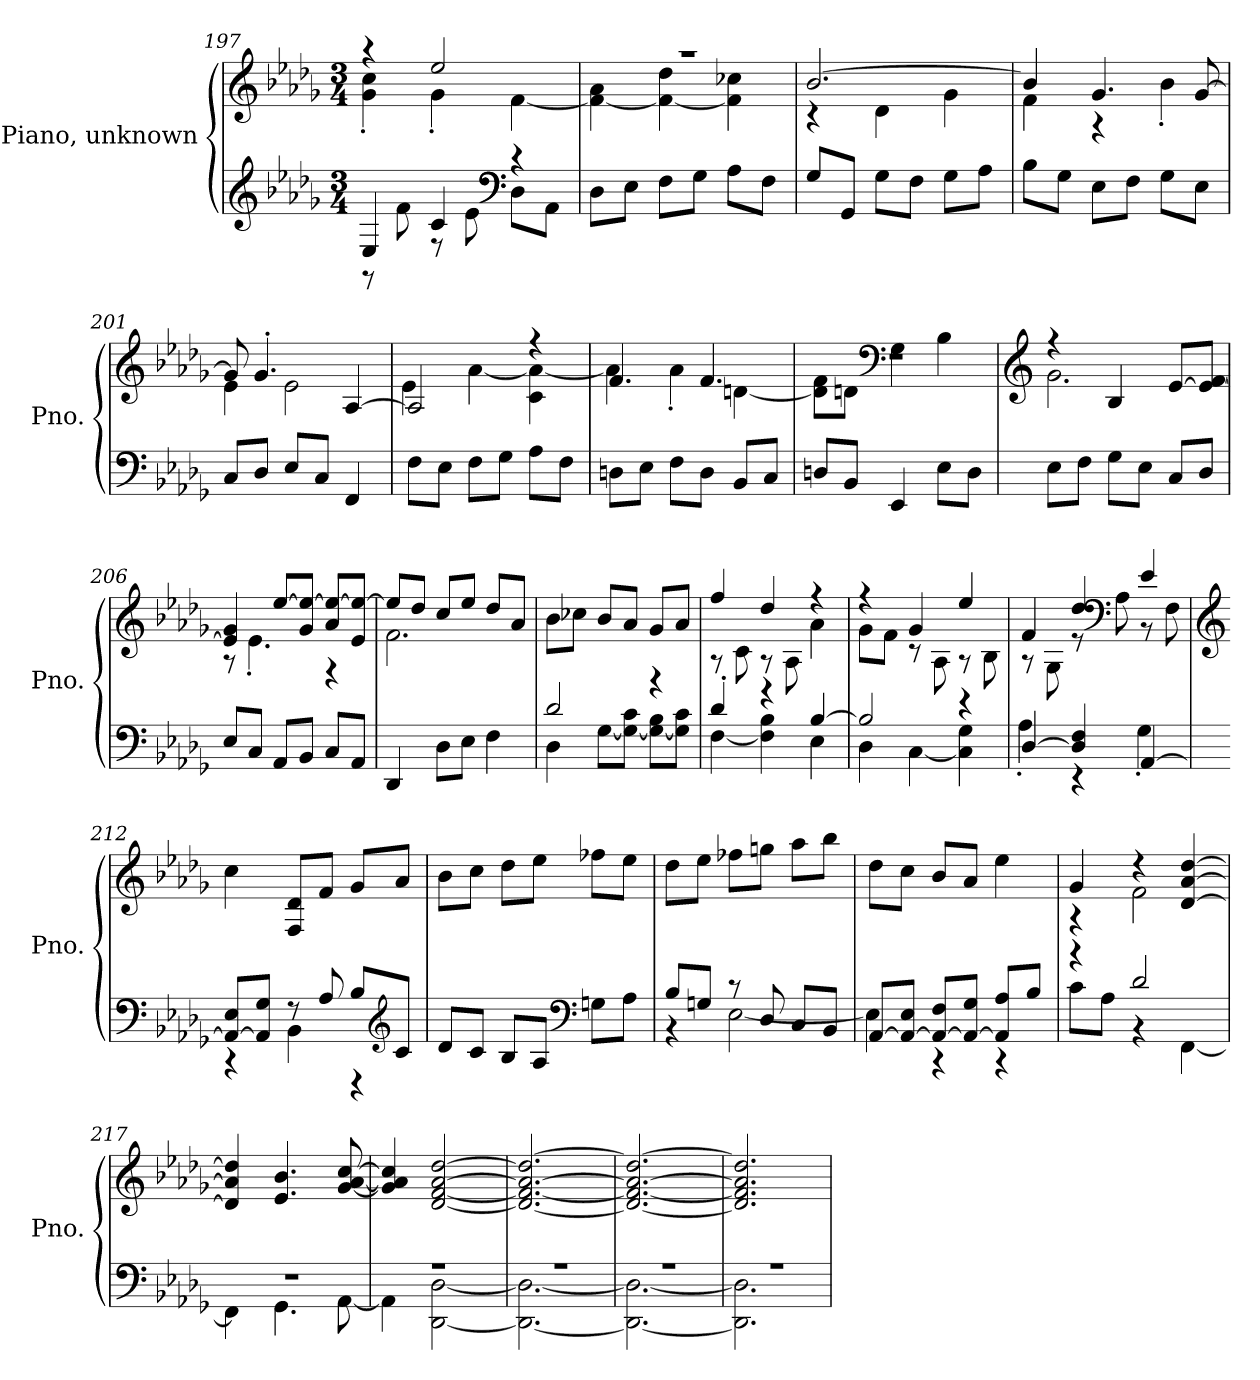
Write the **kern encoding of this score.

**kern	**kern
*part1	*part1
*staff2	*staff1
*I"Piano, unknown	*
*I'Pno.	*
*clefG2	*clefG2
*k[b-e-a-d-g-]	*k[b-e-a-d-g-]
*M3/4	*M3/4
=197	=197
*^	*^
4E-/	8r	4r	4g-\' 4cc\'
.	8f\	.	.
4c/	8r	2ee-/	4g-'\
.	8e-\	.	.
*clefF4	*	*	*
4r	8D-\L	.	[4f\
.	8AA-\J	.	.
*v	*v	*	*
=198	=198	=198
8D-\L	2.r	4f\_ 4a-\
8E-\J	.	.
8F\L	.	4f\_ 4dd-\
8G-\J	.	.
8A-\L	.	4f\] 4cc-X\
8F\J	.	.
=199	=199	=199
8G-/L	[2.b-/	4r
8GG-/J	.	.
8G-\L	.	4d-\
8F\J	.	.
8G-\L	.	4g-\
8A-\J	.	.
=200	=200	=200
8B-\L	4b-/]	4f\
8G-\J	.	.
8E-\L	4.g-/	4r
8F\J	.	.
8G-\L	.	4b-'\
8E-\J	[8g-/	.
!!LO:PB:g=z	!!
=201	=201	=201
8C/L	8g-/]	4e-\
8D-/J	4.g-'/	.
8E-/L	.	2e-\
8C/J	.	.
4FF/	[4A-/	.
=202	=202	=202
8F\L	2A-/]	4e-\
8E-\J	.	.
8F\L	.	[4a-\
8G-\J	.	.
8A-\L	4r	4c\ 4a-\_
8F\J	.	.
=203	=203	=203
8Dn\L	4.f/	4a-\]
8E-\J	.	.
8F\L	.	4a-'\
8D\J	4.f/	.
8BB-/L	.	[4dn\
8C/J	.	.
=204	=204	=204
8Dn/L	2.r	8d\] 8f\L
8BB-/J	.	8dn\J
*	*clefF4	*
4EE-/	.	4G-\
8E-\L	.	4B-\
8D\J	.	.
=205	=205	=205
*	*clefG2	*
8E-\L	4r	2.g-\
8F\J	.	.
8G-\L	4B-/	.
8E-\J	.	.
8C/L	[8e-/L	.
8D-/J	8e-/_ 8f/J	.
!!LO:LB:g=z	!!
=206	=206	=206
8E-/L	4e-/] 4g-/	8r
8C/J	.	4.e-'\
8AA-/L	[8ee-/L	.
8BB-/J	8g-/ 8ee-/_J	.
8C/L	8a-/ 8ee-/_L	4r
8AA-/J	8e-/ 8ee-/_J	.
=207	=207	=207
4DD-/	8ee-/L]	2.f\
.	8dd-/J	.
8D-\L	8cc/L	.
8E-\J	8ee-/J	.
4F\	8dd-/L	.
.	8a-/J	.
*	*v	*v
=208	=208
*^	*
2d-/	4D-\	8b-\L
.	.	8cc-X\J
.	[8G-\L	8b-/L
.	8G-\_ 8c\J	8a-/J
4r	8G-\_ 8B-\L	8g-/L
.	8G-\] 8c\J	8a-/J
=209	=209	=209
*	*	*^
4d-'/	[4F\	4ff/	8r
.	.	.	8c\
4r	4F\] 4B-\	4dd-/	8r
.	.	.	8A-\
[4B-/	4E-\	4r	4a-\
=210	=210	=210	=210
2B-/]	4D-\	4r	8g-\L
.	.	.	8f\J
.	[4C\	4g-/	8r
.	.	.	8A-\
4r	4C\] 4G-\	4ee-/	8r
.	.	.	8B-\
!!LO:LB:g=z	!!
=211	=211	=211	=211
[4D-/	4A-'\	4f/	8r
.	.	.	8G-\
4D-/] 4F/	4r	4dd-/	8r
*	*	*clefF4	*
.	.	.	8A-\
[4AA-/	4G-'\	4e-/	8r
.	.	.	8F\
*	*	*v	*v
=212	=212	=212
*	*	*clefG2
8AA-/_ 8E-/L	4r	4cc\
8AA-/] 8G-/J	.	.
8r	4BB-\	8F/ 8d-/L
8A-/	.	8f/J
8B-/L	4r	8g-/L
*clefG2	*	*
8c/J	.	8a-/J
*v	*v	*
=213	=213
8d-/L	8b-\L
8c/J	8cc\J
8B-/L	8dd-\L
8A-/J	8ee-\J
*clefF4	*
8Gn\L	8ff-X\L
8A-\J	8ee-\J
=214	=214
*^	*
8B-/L	4r	8dd-\L
8Gn/J	.	8ee-\J
8r	[2E-\	8ff-X\L
8D-/	.	8ggn\J
8C/L	.	8aa-\L
8BB-/J	.	8bb-\J
!!LO:LB:g=z
=215	=215	=215
[8AA-/L	4E-\]	8dd-\L
8AA-/_ 8E-/J	.	8cc\J
8AA-/_ 8F/L	4r	8b-/L
8AA-/_ 8G-/J	.	8a-/J
8AA-/] 8A-/L	4r	4ee-\
8B-/J	.	.
=216	=216	=216
*	*	*^
4r	8c\L	4g-/	4r
.	8A-\J	.	.
2d-/	4r	4r	2f\
.	[4FF\	[4d-/ [4a-/ [4dd-/	.
*	*	*v	*v
=217	=217	=217
2.r	4FF\]	4d-/] 4a-/] 4dd-/]
.	4.GG-\	4.e-/ 4.b-/
.	[8AA-\	[8g-/ [8a-/ [8cc/
=218	=218	=218
2.r	4AA-\]	4g-/] 4a-/] 4cc/]
.	[2DD-\ [2D-\	[2d-/ [2f/ [2a-/ [2dd-/
=219	=219	=219
2.r	2.DD-\_ 2.D-\_	2.d-/_ 2.f/_ 2.a-/_ 2.dd-/_
=220	=220	=220
2.r	2.DD-\_ 2.D-\_	2.d-/_ 2.f/_ 2.a-/_ 2.dd-/_
=221	=221	=221
2.r	2.DD-\] 2.D-\]	2.d-/] 2.f/] 2.a-/] 2.dd-/]
*v	*v	*
=	=
*-	*-
